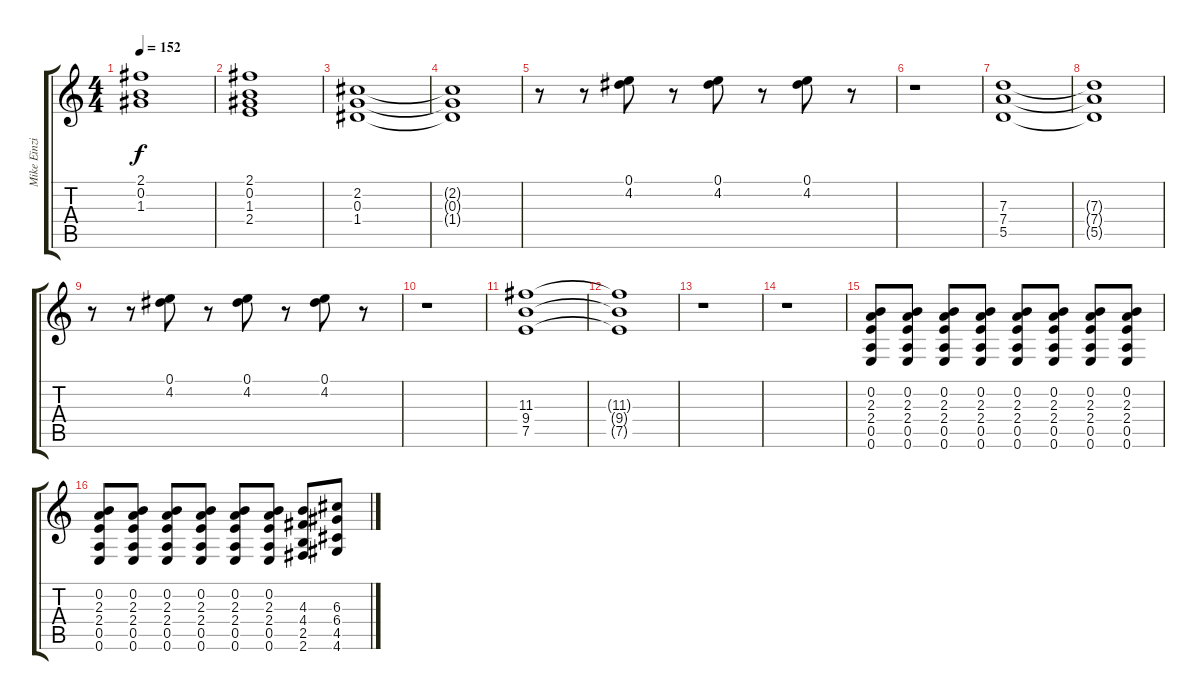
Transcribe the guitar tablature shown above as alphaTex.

\track ("Mike Einziger" "Mike Einzi") {instrument distortionguitar}
\staff {score tabs}
\tuning (E4 B3 G3 D3 A2 E2) {hide}
\ts (4 4)
\tempo 152
\clef g2
\ks c
(2.1 0.2 1.3).1{dy f instrument pad1newage} |
(2.1 0.2 1.3 2.4).1 |
(2.2 0.3 1.4).1 |
(2.2{t} 0.3{t} 1.4{t}).1 |
r.8{instrument electricguitarclean} r.8 (0.1 4.2).8 r.8 (0.1 4.2).8 r.8 (0.1 4.2).8 r.8 |
r.1 |
(7.3 7.4 5.5).1{instrument pad1newage} |
(7.3{t} 7.4{t} 5.5{t}).1 |
r.8{instrument electricguitarclean} r.8 (0.1 4.2).8 r.8 (0.1 4.2).8 r.8 (0.1 4.2).8 r.8 |
r.1 |
(11.3 9.4 7.5).1{instrument pad2warm} |
(11.3{t} 9.4{t} 7.5{t}).1 |
r.1 |
r.1 |
(0.2 2.3 2.4 0.5 0.6).8{instrument distortionguitar} (0.2 2.3 2.4 0.5 0.6).8 (0.2 2.3 2.4 0.5 0.6).8 (0.2 2.3 2.4 0.5 0.6).8 (0.2 2.3 2.4 0.5 0.6).8 (0.2 2.3 2.4 0.5 0.6).8 (0.2 2.3 2.4 0.5 0.6).8 (0.2 2.3 2.4 0.5 0.6).8 |
(0.2 2.3 2.4 0.5 0.6).8 (0.2 2.3 2.4 0.5 0.6).8 (0.2 2.3 2.4 0.5 0.6).8 (0.2 2.3 2.4 0.5 0.6).8 (0.2 2.3 2.4 0.5 0.6).8 (0.2 2.3 2.4 0.5 0.6).8 (4.3 4.4 2.5 2.6).8 (6.3 6.4 4.5 4.6).8
